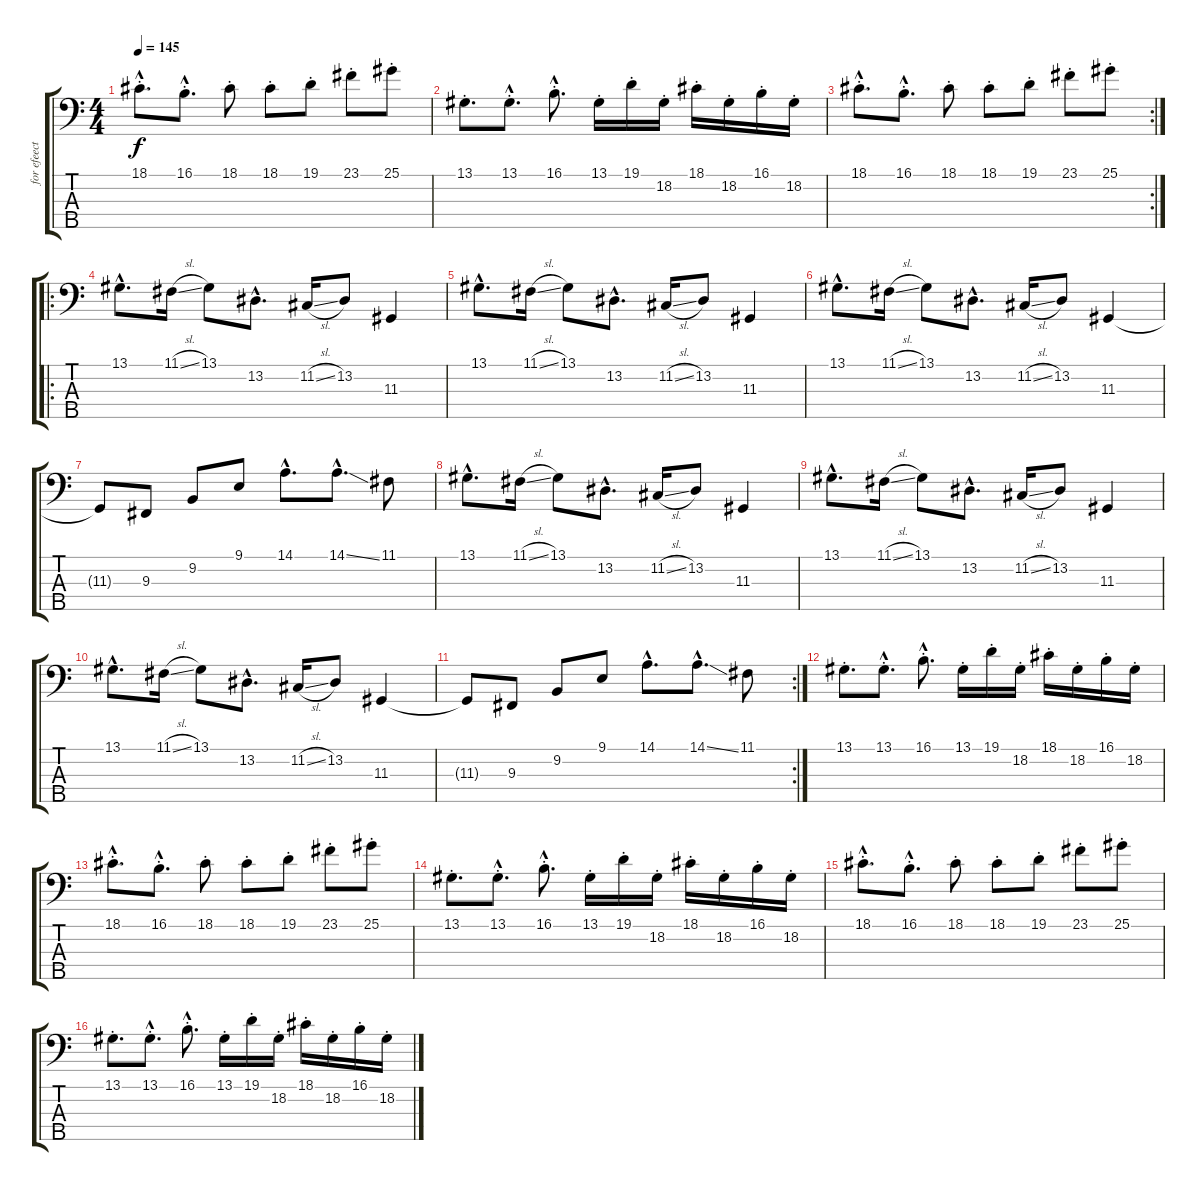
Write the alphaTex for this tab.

\track ("for efeect" "for efeect") {instrument lead2sawtooth}
\staff {score tabs}
\tuning (G2 D2 A1 E1 B0) {hide}
\ts (4 4)
\tempo 145
\clef f4
\ks c
18.1{hac st}.8{d dy f} 16.1{hac st}.8{d} 18.1{st}.8 18.1{st}.8 19.1{st}.8 23.1{st}.8 25.1{st}.8 |
13.1{st}.8{d} 13.1{hac st}.8{d} 16.1{hac st}.8{d} 13.1{st}.16 19.1{st}.16 18.2{st}.16 18.1{st}.16 18.2{st}.16 16.1{st}.16 18.2{st}.16 |
\rc 2
18.1{hac st}.8{d} 16.1{hac st}.8{d} 18.1{st}.8 18.1{st}.8 19.1{st}.8 23.1{st}.8 25.1{st}.8 |
\ro
13.1{hac}.8{d} 11.1{sl}.16 13.1.8 13.2{hac}.8{d} 11.2{sl}.16 13.2.8 11.3.4 |
13.1{hac}.8{d} 11.1{sl}.16 13.1.8 13.2{hac}.8{d} 11.2{sl}.16 13.2.8 11.3.4 |
13.1{hac}.8{d} 11.1{sl}.16 13.1.8 13.2{hac}.8{d} 11.2{sl}.16 13.2.8 11.3.4 |
11.3{t}.8 9.3.8 9.2.8 9.1.8 14.1{hac}.8{d} 14.1{ss hac}.8{d} 11.1.8 |
13.1{hac}.8{d} 11.1{sl}.16 13.1.8 13.2{hac}.8{d} 11.2{sl}.16 13.2.8 11.3.4 |
13.1{hac}.8{d} 11.1{sl}.16 13.1.8 13.2{hac}.8{d} 11.2{sl}.16 13.2.8 11.3.4 |
13.1{hac}.8{d} 11.1{sl}.16 13.1.8 13.2{hac}.8{d} 11.2{sl}.16 13.2.8 11.3.4 |
\rc 2
11.3{t}.8 9.3.8 9.2.8 9.1.8 14.1{hac}.8{d} 14.1{ss hac}.8{d} 11.1.8 |
13.1{st}.8{d} 13.1{hac st}.8{d} 16.1{hac st}.8{d} 13.1{st}.16 19.1{st}.16 18.2{st}.16 18.1{st}.16 18.2{st}.16 16.1{st}.16 18.2{st}.16 |
18.1{hac st}.8{d} 16.1{hac st}.8{d} 18.1{st}.8 18.1{st}.8 19.1{st}.8 23.1{st}.8 25.1{st}.8 |
13.1{st}.8{d} 13.1{hac st}.8{d} 16.1{hac st}.8{d} 13.1{st}.16 19.1{st}.16 18.2{st}.16 18.1{st}.16 18.2{st}.16 16.1{st}.16 18.2{st}.16 |
18.1{hac st}.8{d} 16.1{hac st}.8{d} 18.1{st}.8 18.1{st}.8 19.1{st}.8 23.1{st}.8 25.1{st}.8 |
13.1{st}.8{d} 13.1{hac st}.8{d} 16.1{hac st}.8{d} 13.1{st}.16 19.1{st}.16 18.2{st}.16 18.1{st}.16 18.2{st}.16 16.1{st}.16 18.2{st}.16
